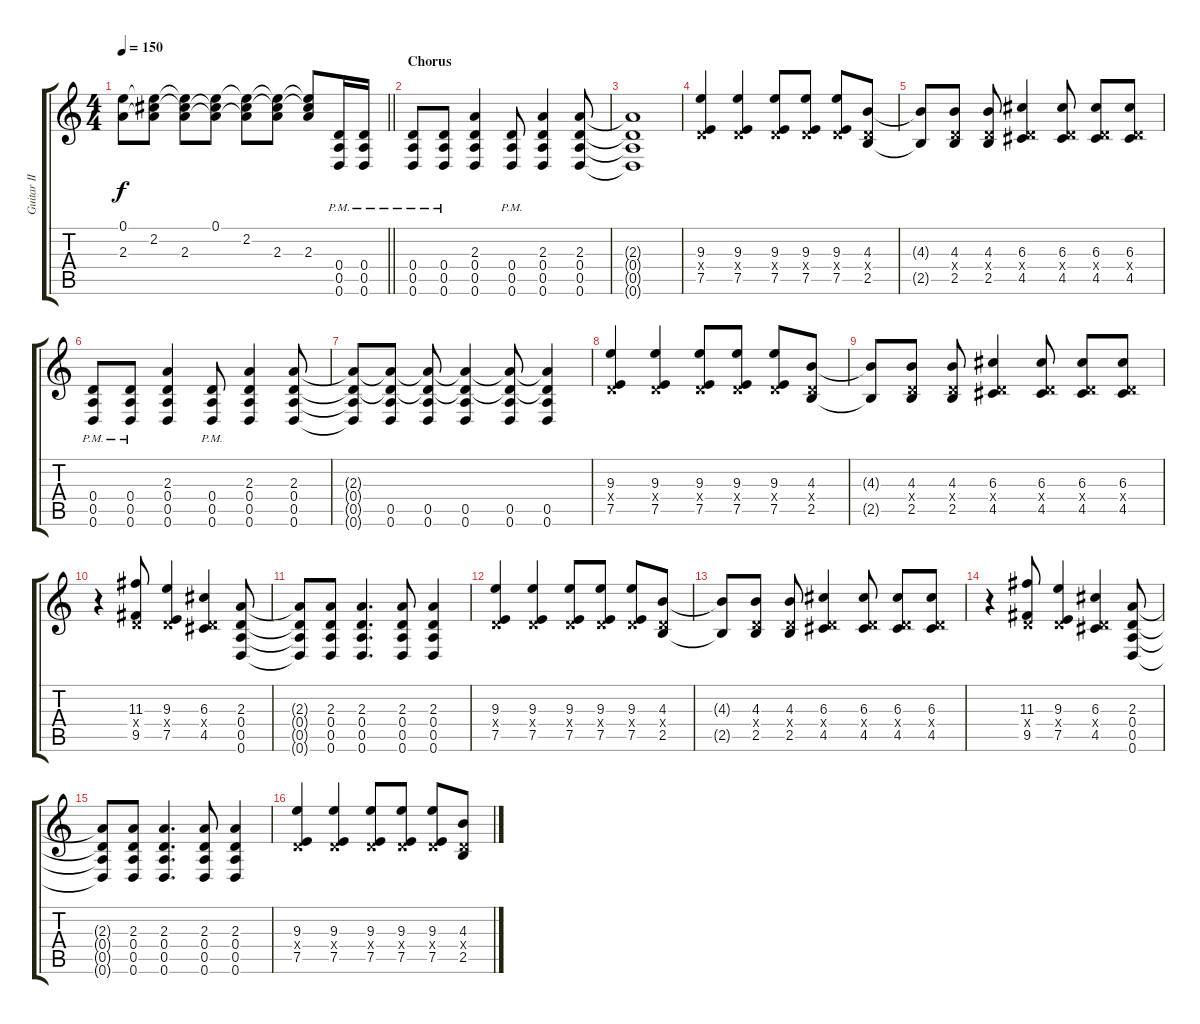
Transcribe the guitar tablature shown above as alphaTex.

\track ("Guitar II" "Guitar II") {instrument overdrivenguitar}
\staff {score tabs}
\tuning (E4 B3 G3 D3 A2 D2) {hide}
\ts (4 4)
\tempo 150
\clef g2
\barLineRight lightlight
\ks c
(0.1 2.3{t}).8{dy f} (0.1{t} 2.2 2.3{t}).8 (0.1{t} 2.2{t} 2.3).8 (0.1 2.2{t} 2.3{t}).8 (0.1{t} 2.2 2.3{t}).8 (0.1{t} 2.2{t} 2.3).8 (0.1{t} 2.2{t} 2.3).8 (0.4{pm} 0.5{pm} 0.6{pm}).16 (0.4{pm} 0.5{pm} 0.6{pm}).16 |
\section ("" "Chorus")
(0.4{pm} 0.5{pm} 0.6{pm}).8 (0.4{pm} 0.5{pm} 0.6{pm}).8 (2.3 0.4 0.5 0.6).4 (0.4{pm} 0.5{pm} 0.6{pm}).8 (2.3 0.4 0.5 0.6).4 (2.3 0.4 0.5 0.6).8 |
(2.3{t} 0.4{t} 0.5{t} 0.6{t}).1 |
(9.3 0.4{x} 7.5).4 (9.3 0.4{x} 7.5).4 (9.3 0.4{x} 7.5).8 (9.3 0.4{x} 7.5).8 (9.3 0.4{x} 7.5).8 (4.3 0.4{x} 2.5).8 |
(4.3{t} 2.5{t}).8 (4.3 0.4{x} 2.5).8 (4.3 0.4{x} 2.5).8 (6.3 0.4{x} 4.5).4 (6.3 0.4{x} 4.5).8 (6.3 0.4{x} 4.5).8 (6.3 0.4{x} 4.5).8 |
(0.4{pm} 0.5{pm} 0.6{pm}).8 (0.4{pm} 0.5{pm} 0.6{pm}).8 (2.3 0.4 0.5 0.6).4 (0.4{pm} 0.5{pm} 0.6{pm}).8 (2.3 0.4 0.5 0.6).4 (2.3 0.4 0.5 0.6).8 |
(2.3{t} 0.4{t} 0.5{t} 0.6{t}).8 (2.3{t} 0.4{t} 0.5 0.6).8 (2.3{t} 0.4{t} 0.5 0.6).8 (2.3{t} 0.4{t} 0.5 0.6).4 (2.3{t} 0.4{t} 0.5 0.6).8 (2.3{t} 0.4{t} 0.5 0.6).4 |
(9.3 0.4{x} 7.5).4 (9.3 0.4{x} 7.5).4 (9.3 0.4{x} 7.5).8 (9.3 0.4{x} 7.5).8 (9.3 0.4{x} 7.5).8 (4.3 0.4{x} 2.5).8 |
(4.3{t} 2.5{t}).8 (4.3 0.4{x} 2.5).8 (4.3 0.4{x} 2.5).8 (6.3 0.4{x} 4.5).4 (6.3 0.4{x} 4.5).8 (6.3 0.4{x} 4.5).8 (6.3 0.4{x} 4.5).8 |
r.4 (11.3 0.4{x} 9.5).8 (9.3 0.4{x} 7.5).4 (6.3 0.4{x} 4.5).4 (2.3 0.4 0.5 0.6).8 |
(2.3{t} 0.4{t} 0.5{t} 0.6{t}).8 (2.3 0.4 0.5 0.6).8 (2.3 0.4 0.5 0.6).4{d} (2.3 0.4 0.5 0.6).8 (2.3 0.4 0.5 0.6).4 |
(9.3 0.4{x} 7.5).4 (9.3 0.4{x} 7.5).4 (9.3 0.4{x} 7.5).8 (9.3 0.4{x} 7.5).8 (9.3 0.4{x} 7.5).8 (4.3 0.4{x} 2.5).8 |
(4.3{t} 2.5{t}).8 (4.3 0.4{x} 2.5).8 (4.3 0.4{x} 2.5).8 (6.3 0.4{x} 4.5).4 (6.3 0.4{x} 4.5).8 (6.3 0.4{x} 4.5).8 (6.3 0.4{x} 4.5).8 |
r.4 (11.3 0.4{x} 9.5).8 (9.3 0.4{x} 7.5).4 (6.3 0.4{x} 4.5).4 (2.3 0.4 0.5 0.6).8 |
(2.3{t} 0.4{t} 0.5{t} 0.6{t}).8 (2.3 0.4 0.5 0.6).8 (2.3 0.4 0.5 0.6).4{d} (2.3 0.4 0.5 0.6).8 (2.3 0.4 0.5 0.6).4 |
(9.3 0.4{x} 7.5).4 (9.3 0.4{x} 7.5).4 (9.3 0.4{x} 7.5).8 (9.3 0.4{x} 7.5).8 (9.3 0.4{x} 7.5).8 (4.3 0.4{x} 2.5).8
